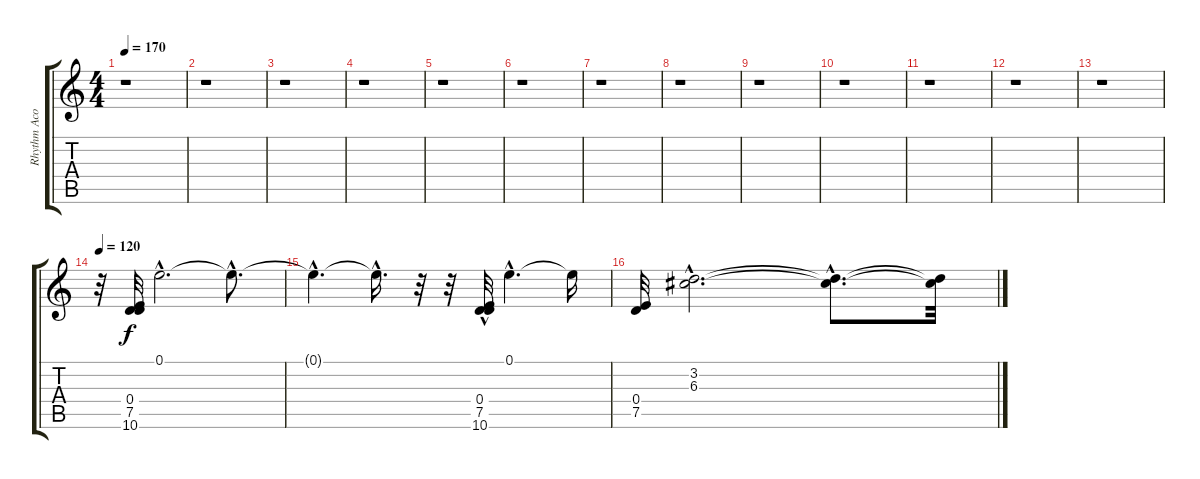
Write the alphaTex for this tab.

\track ("Rhythm Acoustic Guitar" "Rhythm Aco") {instrument acousticguitarnylon}
\staff {score tabs}
\tuning (E4 B3 G3 D3 A2 E2) {hide}
\ts (4 4)
\tempo 170
\clef g2
\ks c
r.1{dy f} |
r.1 |
r.1 |
r.1 |
r.1 |
r.1 |
r.1 |
r.1 |
r.1 |
r.1 |
r.1 |
r.1 |
r.1 |
\tempo 120
r.32{volume 12} (0.4 7.5 10.6).32 0.1{hac}.2{d} 0.1{hac t}.8{d} |
0.1{hac t}.4{d} 0.1{hac t}.16{d} r.32 r.32 (0.4{hac} 7.5{hac} 10.6{hac}).32 0.1{hac}.4{d} 0.1{t}.16 |
(0.4 7.5).32 (3.2{hac} 6.3{hac}).2{d} (3.2{hac t} 6.3{hac t}).8{d} (3.2{t} 6.3{t}).32
